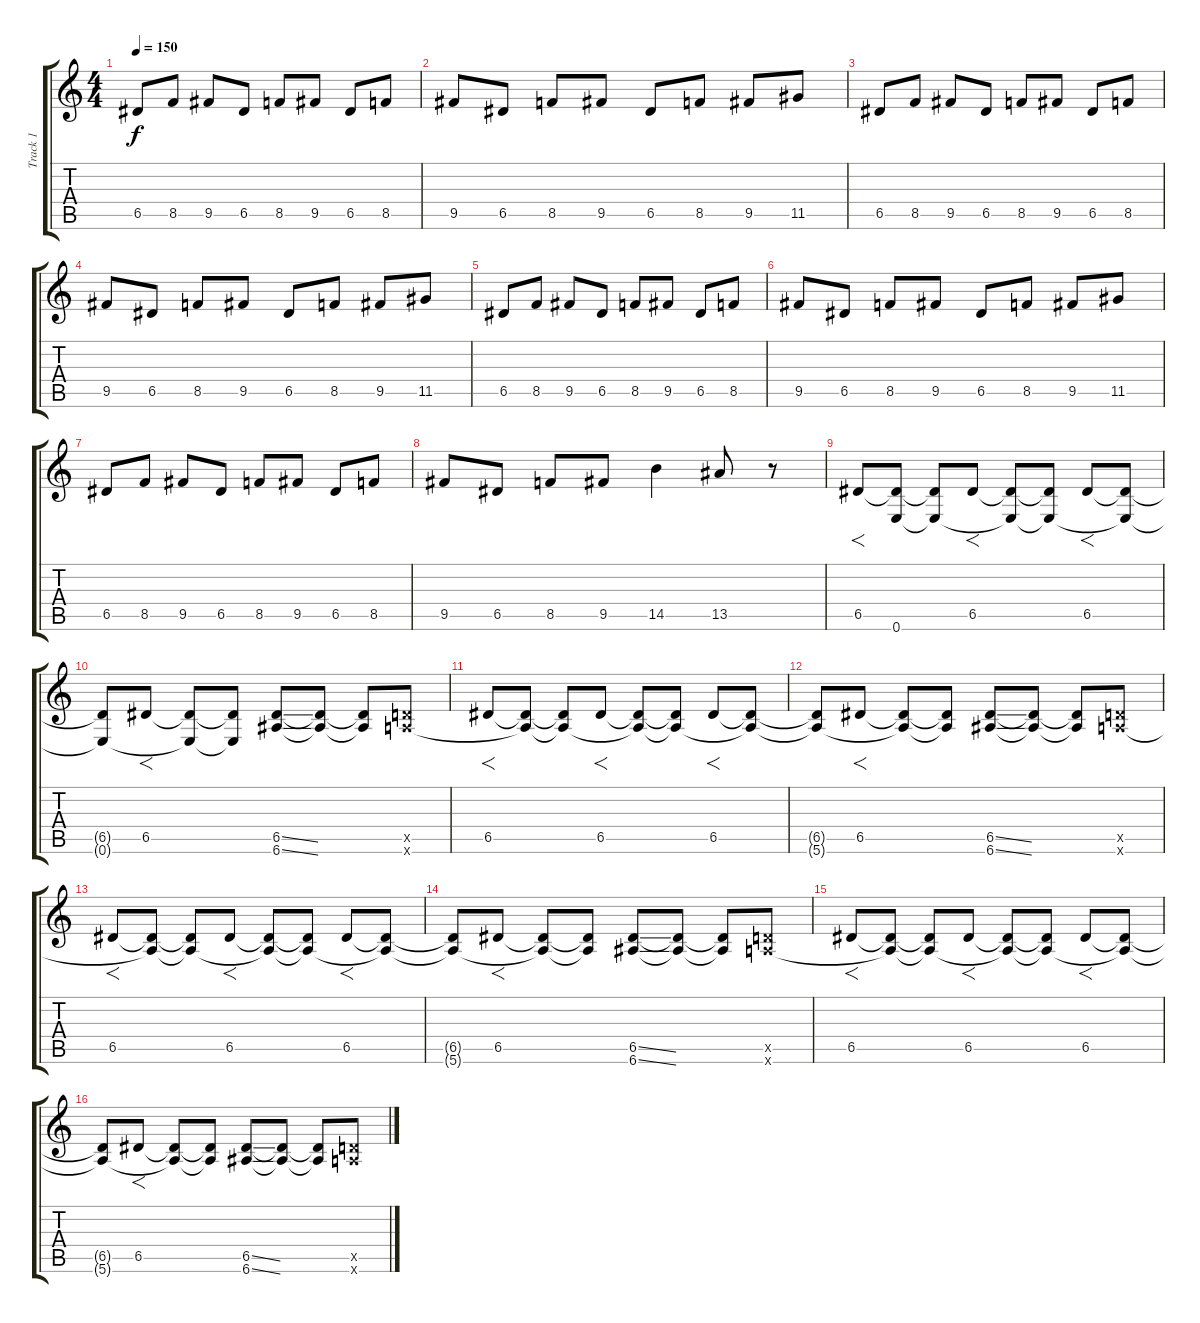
\track ("Track 1" "Track 1") {instrument overdrivenguitar}
\staff {score tabs}
\tuning (E4 B3 G3 D3 A2 E2) {hide}
\ts (4 4)
\tempo 150
\clef g2
\ks c
6.5.8{dy f} 8.5.8 9.5.8 6.5.8 8.5.8 9.5.8 6.5.8 8.5.8 |
9.5.8 6.5.8 8.5.8 9.5.8 6.5.8 8.5.8 9.5.8 11.5.8 |
6.5.8 8.5.8 9.5.8 6.5.8 8.5.8 9.5.8 6.5.8 8.5.8 |
9.5.8 6.5.8 8.5.8 9.5.8 6.5.8 8.5.8 9.5.8 11.5.8 |
6.5.8 8.5.8 9.5.8 6.5.8 8.5.8 9.5.8 6.5.8 8.5.8 |
9.5.8 6.5.8 8.5.8 9.5.8 6.5.8 8.5.8 9.5.8 11.5.8 |
6.5.8 8.5.8 9.5.8 6.5.8 8.5.8 9.5.8 6.5.8 8.5.8 |
9.5.8 6.5.8 8.5.8 9.5.8 14.5.4 13.5.8 r.8 |
6.5.8{f} (6.5{t} 0.6).8 (6.5{t} 0.6{t}).8 6.5.8{f} (6.5{t} 0.6{t}).8 (6.5{t} 0.6{t}).8 6.5.8{f} (6.5{t} 0.6{t}).8 |
(6.5{t} 0.6{t}).8 6.5.8{f} (6.5{t} 0.6{t}).8 (6.5{t} 0.6{t}).8 (6.5{ss} 6.6{ss}).8 (6.5{t} 6.6{t}).8 (6.5{t} 6.6{t}).8 (5.5{x} 5.6{x}).8 |
6.5.8{f} (6.5{t} 5.6{t}).8 (6.5{t} 5.6{t}).8 6.5.8{f} (6.5{t} 5.6{t}).8 (6.5{t} 5.6{t}).8 6.5.8{f} (6.5{t} 5.6{t}).8 |
(6.5{t} 5.6{t}).8 6.5.8{f} (6.5{t} 5.6{t}).8 (6.5{t} 5.6{t}).8 (6.5{ss} 6.6{ss}).8 (6.5{t} 6.6{t}).8 (6.5{t} 6.6{t}).8 (5.5{x} 5.6{x}).8 |
6.5.8{f} (6.5{t} 5.6{t}).8 (6.5{t} 5.6{t}).8 6.5.8{f} (6.5{t} 5.6{t}).8 (6.5{t} 5.6{t}).8 6.5.8{f} (6.5{t} 5.6{t}).8 |
(6.5{t} 5.6{t}).8 6.5.8{f} (6.5{t} 5.6{t}).8 (6.5{t} 5.6{t}).8 (6.5{ss} 6.6{ss}).8 (6.5{t} 6.6{t}).8 (6.5{t} 6.6{t}).8 (5.5{x} 5.6{x}).8 |
6.5.8{f} (6.5{t} 5.6{t}).8 (6.5{t} 5.6{t}).8 6.5.8{f} (6.5{t} 5.6{t}).8 (6.5{t} 5.6{t}).8 6.5.8{f} (6.5{t} 5.6{t}).8 |
(6.5{t} 5.6{t}).8 6.5.8{f} (6.5{t} 5.6{t}).8 (6.5{t} 5.6{t}).8 (6.5{ss} 6.6{ss}).8 (6.5{t} 6.6{t}).8 (6.5{t} 6.6{t}).8 (5.5{x} 5.6{x}).8
